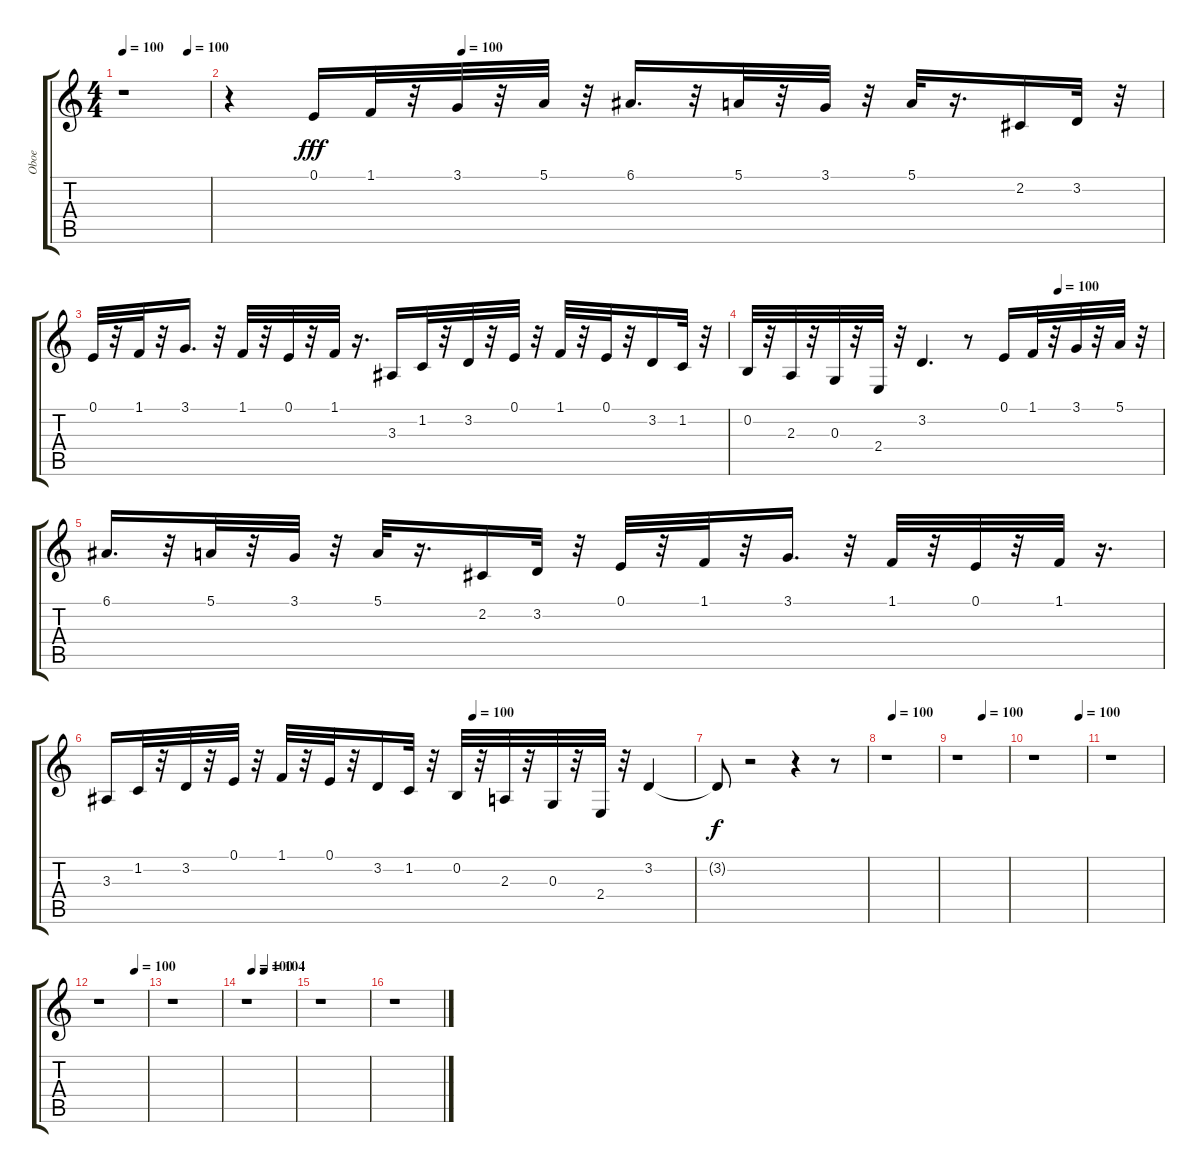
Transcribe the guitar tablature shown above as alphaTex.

\track ("Oboe" "Oboe") {instrument oboe}
\staff {score tabs}
\tuning (E4 B3 G3 D3 A2 E2) {hide}
\ts (4 4)
\tempo 100
\tempo (100 0.75)
\clef g2
\ks c
r.1{dy fff} |
\tempo (100 0.25)
r.4 0.1.16 1.1.32 r.32 3.1.32 r.32 5.1.32 r.32 6.1.16{d} r.32 5.1.32 r.32 3.1.32 r.32 5.1.32 r.16{d} 2.2.16 3.2.32 r.32 |
0.1.32 r.32 1.1.32 r.32 3.1.16{d} r.32 1.1.32 r.32 0.1.32 r.32 1.1.32 r.16{d} 3.3.16 1.2.32 r.32 3.2.32 r.32 0.1.32 r.32 1.1.32 r.32 0.1.32 r.32 3.2.16 1.2.32 r.32 |
\tempo (100 0.75)
0.2.32 r.32 2.3.32 r.32 0.3.32 r.32 2.4.32 r.32 3.2.4{d} r.8 0.1.16 1.1.32 r.32 3.1.32 r.32 5.1.32 r.32 |
6.1.16{d} r.32 5.1.32 r.32 3.1.32 r.32 5.1.32 r.16{d} 2.2.16 3.2.32 r.32 0.1.32 r.32 1.1.32 r.32 3.1.16{d} r.32 1.1.32 r.32 0.1.32 r.32 1.1.32 r.16{d} |
\tempo (100 0.625)
3.3.16 1.2.32 r.32 3.2.32 r.32 0.1.32 r.32 1.1.32 r.32 0.1.32 r.32 3.2.16 1.2.32 r.32 0.2.32 r.32 2.3.32 r.32 0.3.32 r.32 2.4.32 r.32 3.2.4 |
3.2{t}.8{dy f} r.2 r.4 r.8 |
\tempo (100 0.125)
r.1 |
\tempo (100 0.5)
r.1 |
\tempo (100 0.875)
r.1 |
r.1 |
\tempo (100 0.75)
r.1 |
r.1 |
\tempo (100 0.125)
\tempo (104 0.375)
r.1 |
r.1 |
r.1
